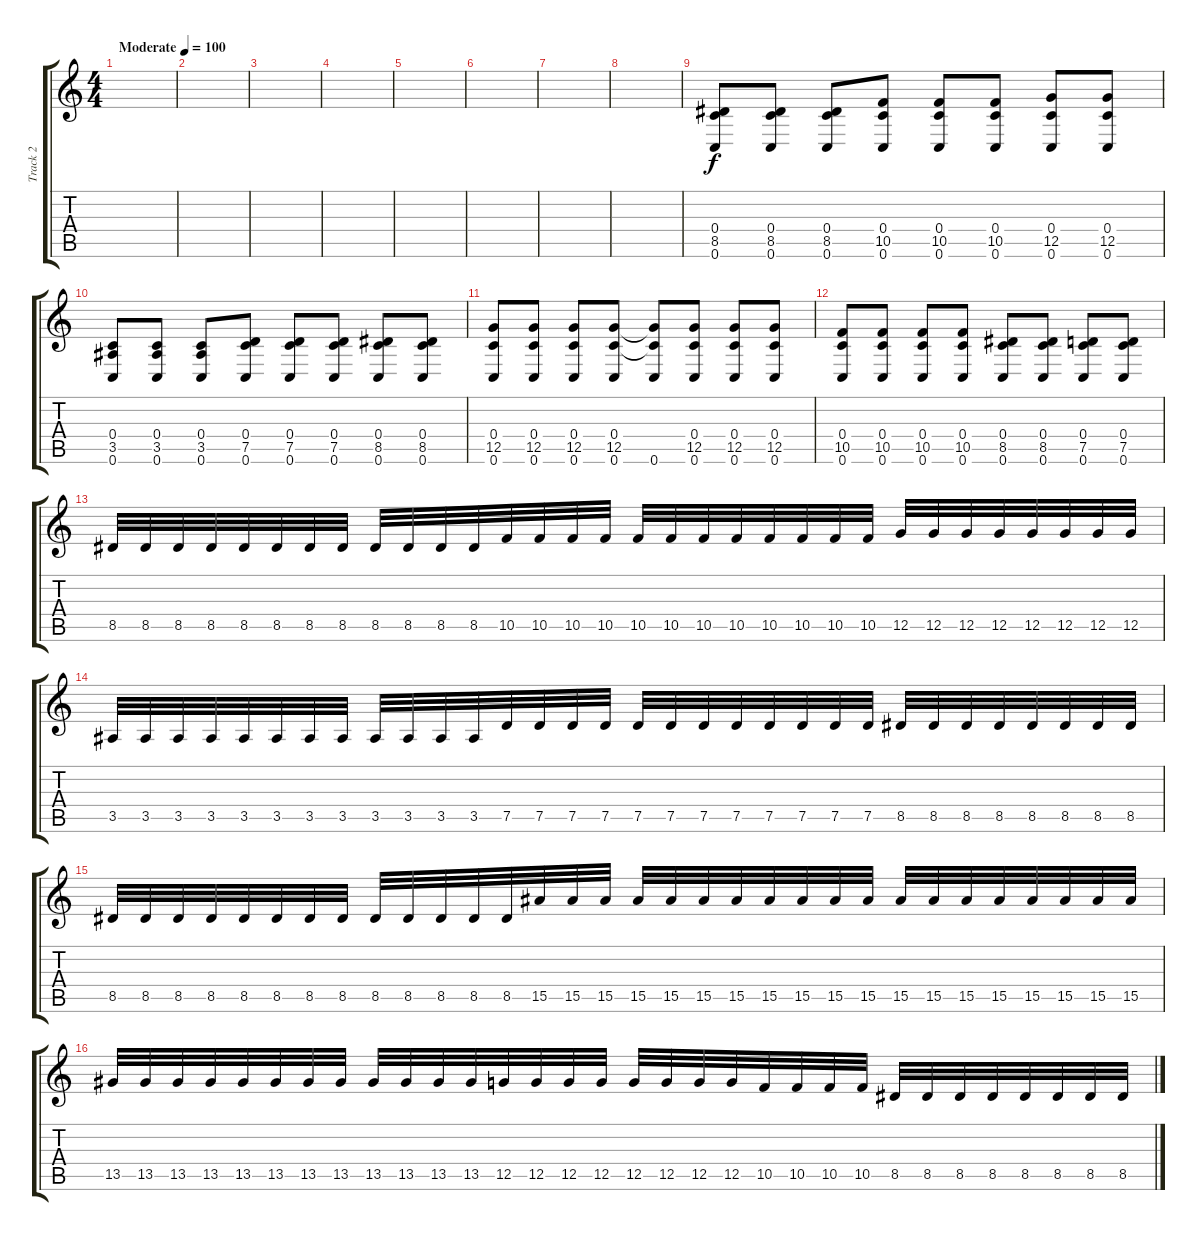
\track ("Track 2" "Track 2") {instrument distortionguitar}
\staff {score tabs}
\tuning (D4 A3 F3 C3 G2 C2) {hide}
\ts (4 4)
\tempo (100 "Moderate")
\clef g2
\ks c
|
|
|
|
|
|
|
|
(0.4 8.5 0.6).8 (0.4 8.5 0.6).8 (0.4 8.5 0.6).8 (0.4 10.5 0.6).8 (0.4 10.5 0.6).8 (0.4 10.5 0.6).8 (0.4 12.5 0.6).8 (0.4 12.5 0.6).8 |
(0.4 3.5 0.6).8 (0.4 3.5 0.6).8 (0.4 3.5 0.6).8 (0.4 7.5 0.6).8 (0.4 7.5 0.6).8 (0.4 7.5 0.6).8 (0.4 8.5 0.6).8 (0.4 8.5 0.6).8 |
(0.4 12.5 0.6).8 (0.4 12.5 0.6).8 (0.4 12.5 0.6).8 (0.4 12.5 0.6).8 (0.4{t} 12.5{t} 0.6).8 (0.4 12.5 0.6).8 (0.4 12.5 0.6).8 (0.4 12.5 0.6).8 |
(0.4 10.5 0.6).8 (0.4 10.5 0.6).8 (0.4 10.5 0.6).8 (0.4 10.5 0.6).8 (0.4 8.5 0.6).8 (0.4 8.5 0.6).8 (0.4 7.5 0.6).8 (0.4 7.5 0.6).8 |
8.5.32 8.5.32 8.5.32 8.5.32 8.5.32 8.5.32 8.5.32 8.5.32 8.5.32 8.5.32 8.5.32 8.5.32 10.5.32 10.5.32 10.5.32 10.5.32 10.5.32 10.5.32 10.5.32 10.5.32 10.5.32 10.5.32 10.5.32 10.5.32 12.5.32 12.5.32 12.5.32 12.5.32 12.5.32 12.5.32 12.5.32 12.5.32 |
3.5.32 3.5.32 3.5.32 3.5.32 3.5.32 3.5.32 3.5.32 3.5.32 3.5.32 3.5.32 3.5.32 3.5.32 7.5.32 7.5.32 7.5.32 7.5.32 7.5.32 7.5.32 7.5.32 7.5.32 7.5.32 7.5.32 7.5.32 7.5.32 8.5.32 8.5.32 8.5.32 8.5.32 8.5.32 8.5.32 8.5.32 8.5.32 |
8.5.32 8.5.32 8.5.32 8.5.32 8.5.32 8.5.32 8.5.32 8.5.32 8.5.32 8.5.32 8.5.32 8.5.32 8.5.32 15.5.32 15.5.32 15.5.32 15.5.32 15.5.32 15.5.32 15.5.32 15.5.32 15.5.32 15.5.32 15.5.32 15.5.32 15.5.32 15.5.32 15.5.32 15.5.32 15.5.32 15.5.32 15.5.32 |
13.5.32 13.5.32 13.5.32 13.5.32 13.5.32 13.5.32 13.5.32 13.5.32 13.5.32 13.5.32 13.5.32 13.5.32 12.5.32 12.5.32 12.5.32 12.5.32 12.5.32 12.5.32 12.5.32 12.5.32 10.5.32 10.5.32 10.5.32 10.5.32 8.5.32 8.5.32 8.5.32 8.5.32 8.5.32 8.5.32 8.5.32 8.5.32
